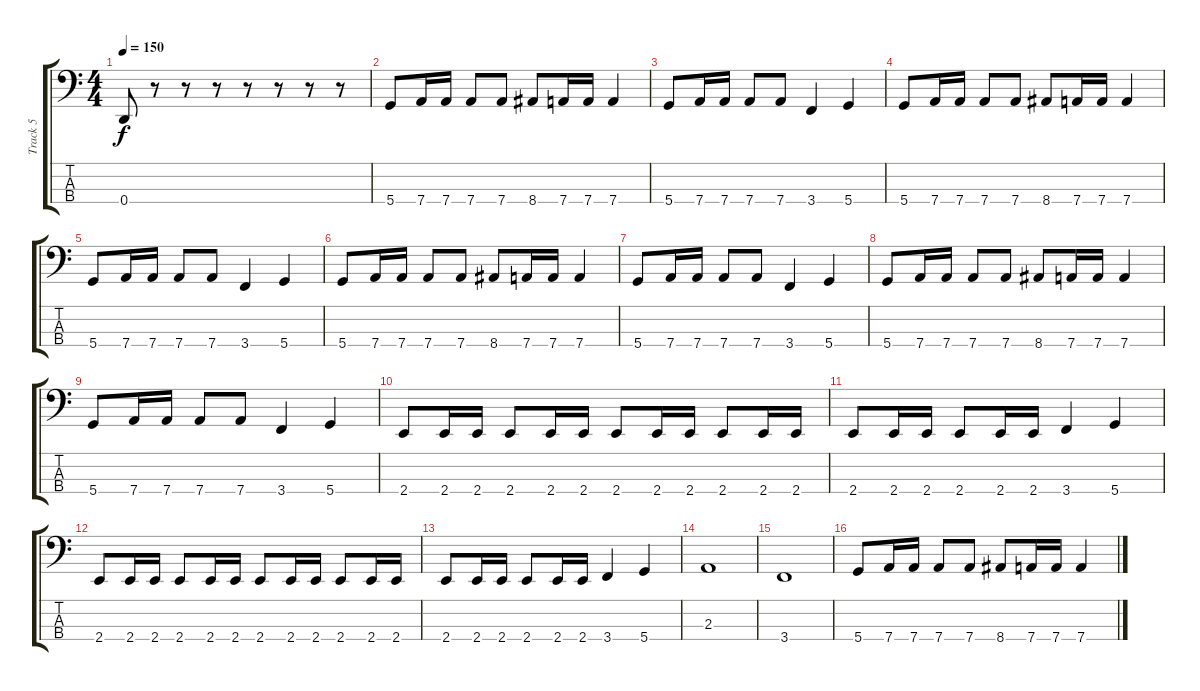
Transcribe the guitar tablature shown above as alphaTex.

\track ("Track 5" "Track 5") {instrument electricbasspick}
\staff {score tabs}
\tuning (F2 C2 G1 D1) {hide}
\ts (4 4)
\tempo 150
\clef f4
\ks c
0.4.8{dy f} r.8 r.8 r.8 r.8 r.8 r.8 r.8 |
5.4.8 7.4.16 7.4.16 7.4.8 7.4.8 8.4.8 7.4.16 7.4.16 7.4.4 |
5.4.8 7.4.16 7.4.16 7.4.8 7.4.8 3.4.4 5.4.4 |
5.4.8 7.4.16 7.4.16 7.4.8 7.4.8 8.4.8 7.4.16 7.4.16 7.4.4 |
5.4.8 7.4.16 7.4.16 7.4.8 7.4.8 3.4.4 5.4.4 |
5.4.8 7.4.16 7.4.16 7.4.8 7.4.8 8.4.8 7.4.16 7.4.16 7.4.4 |
5.4.8 7.4.16 7.4.16 7.4.8 7.4.8 3.4.4 5.4.4 |
5.4.8 7.4.16 7.4.16 7.4.8 7.4.8 8.4.8 7.4.16 7.4.16 7.4.4 |
5.4.8 7.4.16 7.4.16 7.4.8 7.4.8 3.4.4 5.4.4 |
2.4.8 2.4.16 2.4.16 2.4.8 2.4.16 2.4.16 2.4.8 2.4.16 2.4.16 2.4.8 2.4.16 2.4.16 |
2.4.8 2.4.16 2.4.16 2.4.8 2.4.16 2.4.16 3.4.4 5.4.4 |
2.4.8 2.4.16 2.4.16 2.4.8 2.4.16 2.4.16 2.4.8 2.4.16 2.4.16 2.4.8 2.4.16 2.4.16 |
2.4.8 2.4.16 2.4.16 2.4.8 2.4.16 2.4.16 3.4.4 5.4.4 |
2.3.1 |
3.4.1 |
5.4.8 7.4.16 7.4.16 7.4.8 7.4.8 8.4.8 7.4.16 7.4.16 7.4.4
